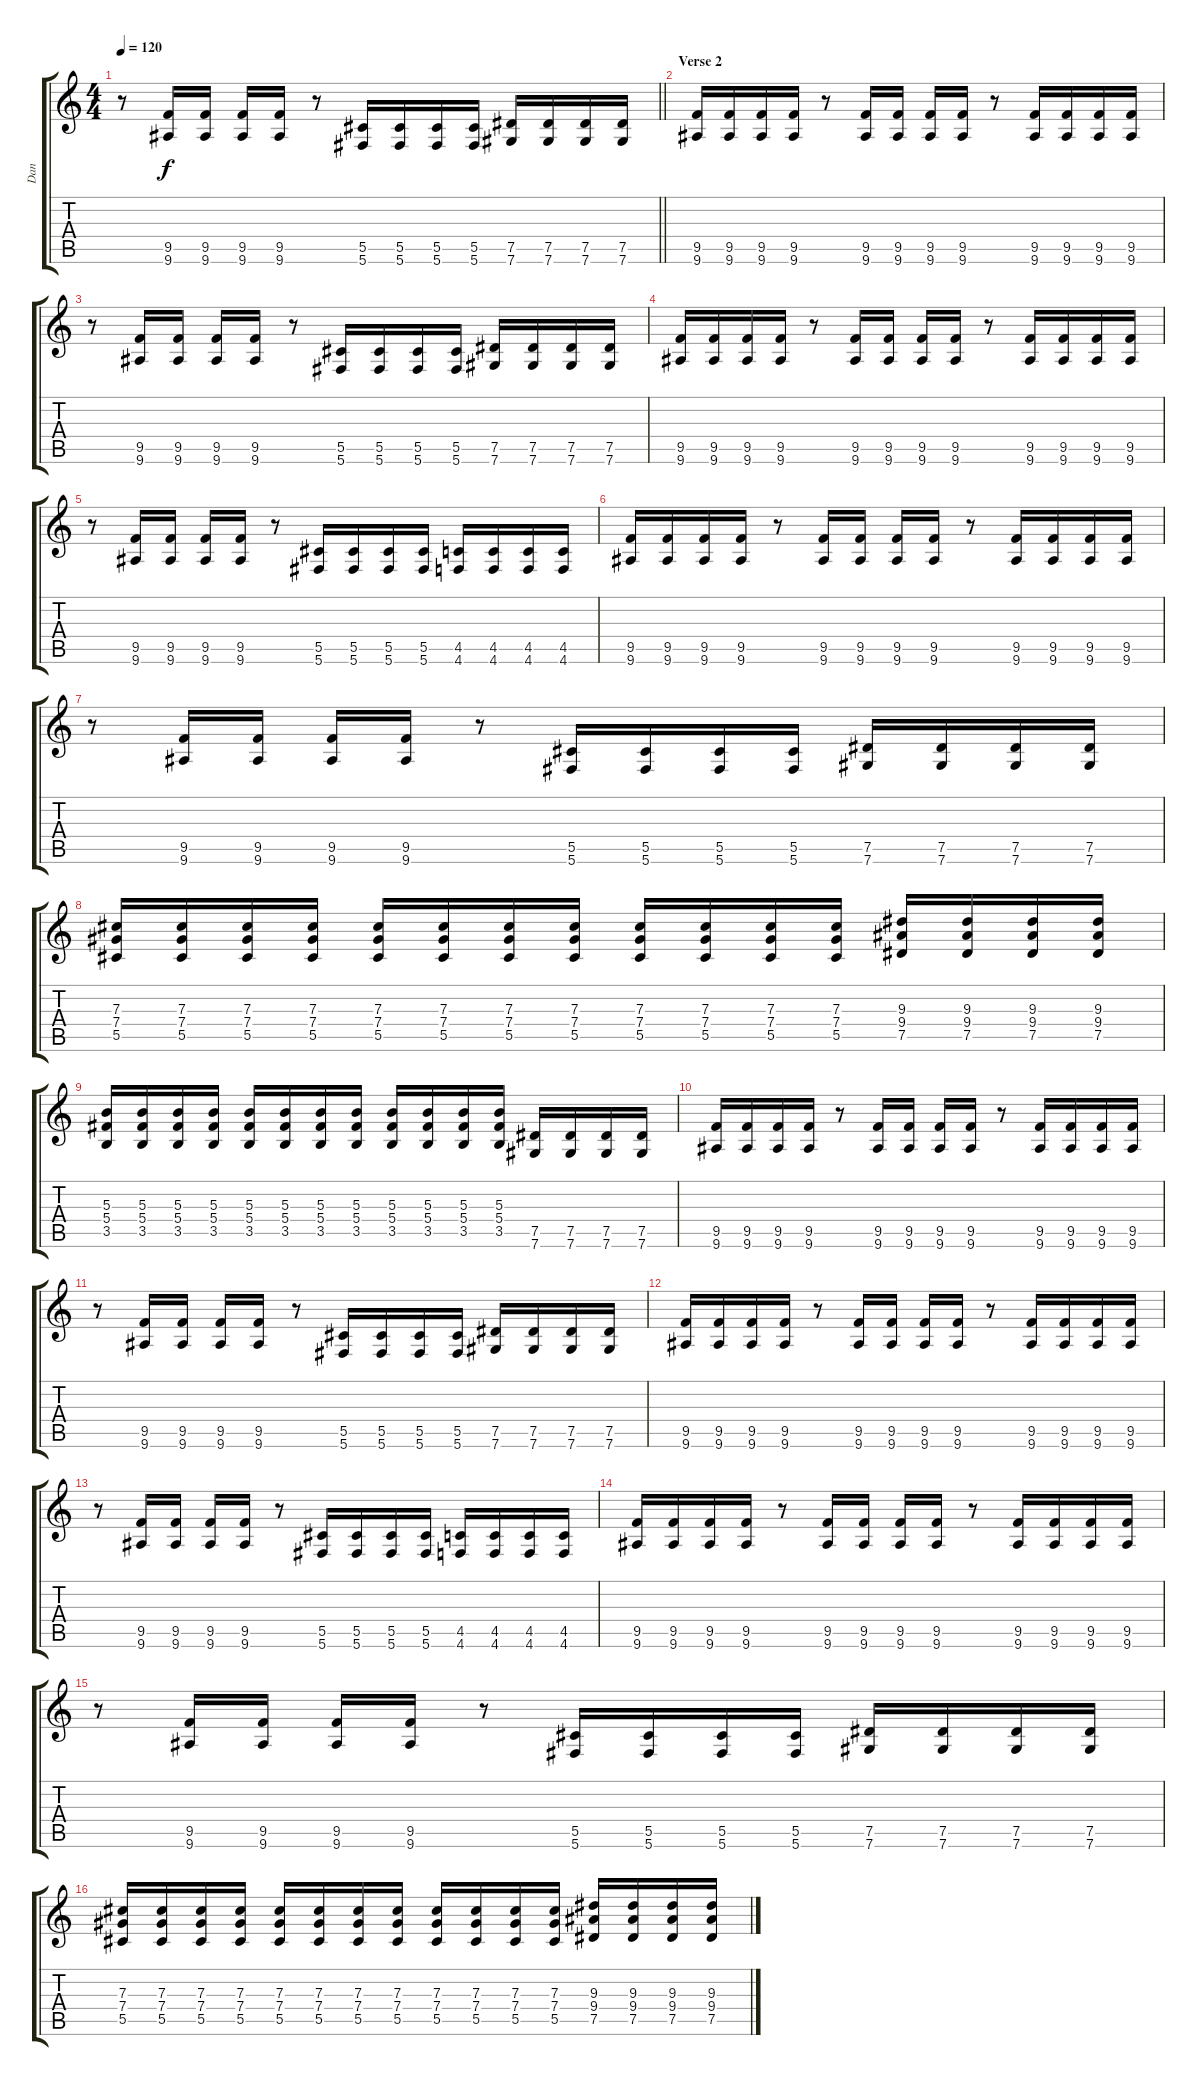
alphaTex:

\track ("Dan" "Dan") {instrument distortionguitar}
\staff {score tabs}
\tuning (Eb4 Bb3 Gb3 Db3 Ab2 Db2) {hide}
\ts (4 4)
\tempo 120
\clef g2
\barLineRight lightlight
\ks c
r.8{dy f} (9.5 9.6).16 (9.5 9.6).16 (9.5 9.6).16 (9.5 9.6).16 r.8 (5.5 5.6).16{balance 0 instrument overdrivenguitar} (5.5 5.6).16 (5.5 5.6).16 (5.5 5.6).16 (7.5 7.6).16 (7.5 7.6).16 (7.5 7.6).16 (7.5 7.6).16 |
\section ("" "Verse 2")
(9.5 9.6).16{balance 8 instrument distortionguitar} (9.5 9.6).16 (9.5 9.6).16 (9.5 9.6).16 r.8 (9.5 9.6).16 (9.5 9.6).16 (9.5 9.6).16 (9.5 9.6).16 r.8 (9.5 9.6).16 (9.5 9.6).16 (9.5 9.6).16 (9.5 9.6).16 |
r.8 (9.5 9.6).16 (9.5 9.6).16 (9.5 9.6).16 (9.5 9.6).16 r.8 (5.5 5.6).16 (5.5 5.6).16 (5.5 5.6).16 (5.5 5.6).16 (7.5 7.6).16 (7.5 7.6).16 (7.5 7.6).16 (7.5 7.6).16 |
(9.5 9.6).16 (9.5 9.6).16 (9.5 9.6).16 (9.5 9.6).16 r.8 (9.5 9.6).16 (9.5 9.6).16 (9.5 9.6).16 (9.5 9.6).16 r.8 (9.5 9.6).16 (9.5 9.6).16 (9.5 9.6).16 (9.5 9.6).16 |
r.8 (9.5 9.6).16 (9.5 9.6).16 (9.5 9.6).16 (9.5 9.6).16 r.8 (5.5 5.6).16 (5.5 5.6).16 (5.5 5.6).16 (5.5 5.6).16 (4.5 4.6).16 (4.5 4.6).16 (4.5 4.6).16 (4.5 4.6).16 |
(9.5 9.6).16 (9.5 9.6).16 (9.5 9.6).16 (9.5 9.6).16 r.8 (9.5 9.6).16 (9.5 9.6).16 (9.5 9.6).16 (9.5 9.6).16 r.8 (9.5 9.6).16 (9.5 9.6).16 (9.5 9.6).16 (9.5 9.6).16 |
r.8 (9.5 9.6).16 (9.5 9.6).16 (9.5 9.6).16 (9.5 9.6).16 r.8 (5.5 5.6).16 (5.5 5.6).16 (5.5 5.6).16 (5.5 5.6).16 (7.5 7.6).16 (7.5 7.6).16 (7.5 7.6).16 (7.5 7.6).16 |
(7.3 7.4 5.5).16 (7.3 7.4 5.5).16 (7.3 7.4 5.5).16 (7.3 7.4 5.5).16 (7.3 7.4 5.5).16 (7.3 7.4 5.5).16 (7.3 7.4 5.5).16 (7.3 7.4 5.5).16 (7.3 7.4 5.5).16 (7.3 7.4 5.5).16 (7.3 7.4 5.5).16 (7.3 7.4 5.5).16 (9.3 9.4 7.5).16 (9.3 9.4 7.5).16 (9.3 9.4 7.5).16 (9.3 9.4 7.5).16 |
(5.3 5.4 3.5).16 (5.3 5.4 3.5).16 (5.3 5.4 3.5).16 (5.3 5.4 3.5).16 (5.3 5.4 3.5).16 (5.3 5.4 3.5).16 (5.3 5.4 3.5).16 (5.3 5.4 3.5).16 (5.3 5.4 3.5).16 (5.3 5.4 3.5).16 (5.3 5.4 3.5).16 (5.3 5.4 3.5).16 (7.5 7.6).16 (7.5 7.6).16 (7.5 7.6).16 (7.5 7.6).16 |
(9.5 9.6).16 (9.5 9.6).16 (9.5 9.6).16 (9.5 9.6).16 r.8 (9.5 9.6).16 (9.5 9.6).16 (9.5 9.6).16 (9.5 9.6).16 r.8 (9.5 9.6).16 (9.5 9.6).16 (9.5 9.6).16 (9.5 9.6).16 |
r.8 (9.5 9.6).16 (9.5 9.6).16 (9.5 9.6).16 (9.5 9.6).16 r.8 (5.5 5.6).16 (5.5 5.6).16 (5.5 5.6).16 (5.5 5.6).16 (7.5 7.6).16 (7.5 7.6).16 (7.5 7.6).16 (7.5 7.6).16 |
(9.5 9.6).16 (9.5 9.6).16 (9.5 9.6).16 (9.5 9.6).16 r.8 (9.5 9.6).16 (9.5 9.6).16 (9.5 9.6).16 (9.5 9.6).16 r.8 (9.5 9.6).16 (9.5 9.6).16 (9.5 9.6).16 (9.5 9.6).16 |
r.8 (9.5 9.6).16 (9.5 9.6).16 (9.5 9.6).16 (9.5 9.6).16 r.8 (5.5 5.6).16 (5.5 5.6).16 (5.5 5.6).16 (5.5 5.6).16 (4.5 4.6).16 (4.5 4.6).16 (4.5 4.6).16 (4.5 4.6).16 |
(9.5 9.6).16 (9.5 9.6).16 (9.5 9.6).16 (9.5 9.6).16 r.8 (9.5 9.6).16 (9.5 9.6).16 (9.5 9.6).16 (9.5 9.6).16 r.8 (9.5 9.6).16 (9.5 9.6).16 (9.5 9.6).16 (9.5 9.6).16 |
r.8 (9.5 9.6).16 (9.5 9.6).16 (9.5 9.6).16 (9.5 9.6).16 r.8 (5.5 5.6).16 (5.5 5.6).16 (5.5 5.6).16 (5.5 5.6).16 (7.5 7.6).16 (7.5 7.6).16 (7.5 7.6).16 (7.5 7.6).16 |
(7.3 7.4 5.5).16 (7.3 7.4 5.5).16 (7.3 7.4 5.5).16 (7.3 7.4 5.5).16 (7.3 7.4 5.5).16 (7.3 7.4 5.5).16 (7.3 7.4 5.5).16 (7.3 7.4 5.5).16 (7.3 7.4 5.5).16 (7.3 7.4 5.5).16 (7.3 7.4 5.5).16 (7.3 7.4 5.5).16 (9.3 9.4 7.5).16 (9.3 9.4 7.5).16 (9.3 9.4 7.5).16 (9.3 9.4 7.5).16
